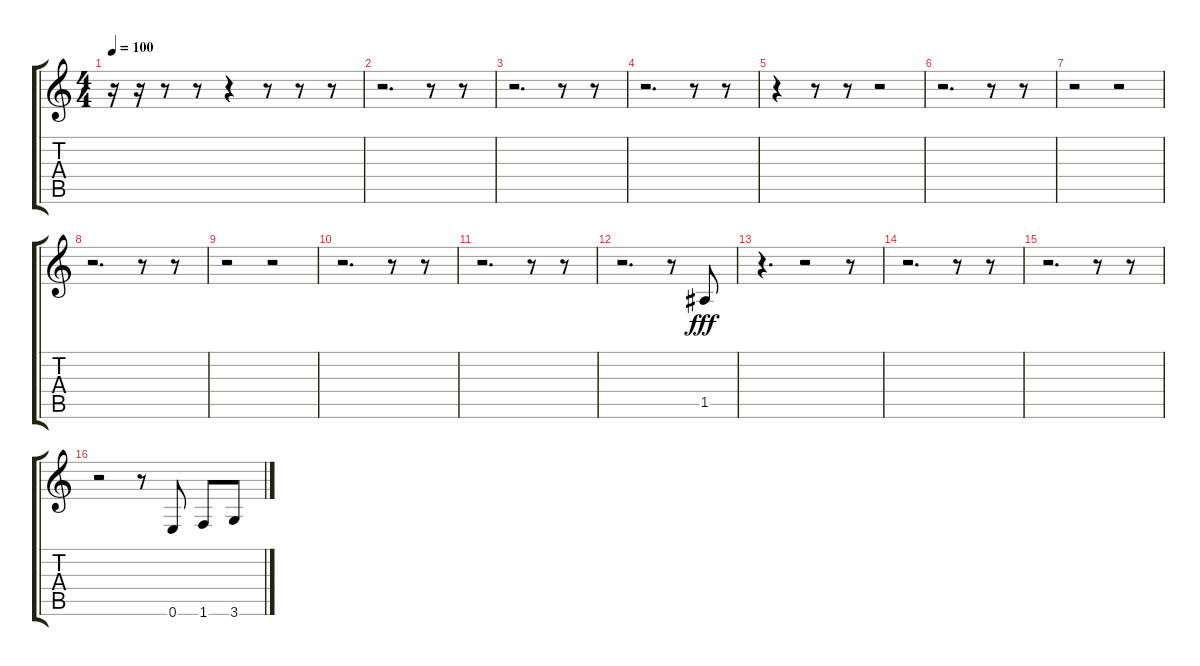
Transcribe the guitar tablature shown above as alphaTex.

\track "" {instrument electricbassfinger}
\staff {score tabs}
\tuning (E4 B3 G3 D3 A2 E2) {hide}
\ts (4 4)
\tempo 100
\clef g2
\ks c
r.16{dy f} r.16 r.8 r.8 r.4 r.8 r.8 r.8 |
r.2{d} r.8 r.8 |
r.2{d} r.8 r.8 |
r.2{d} r.8 r.8 |
r.4 r.8 r.8 r.2 |
r.2{d} r.8 r.8 |
r.2 r.2 |
r.2{d} r.8 r.8 |
r.2 r.2 |
r.2{d} r.8 r.8 |
r.2{d} r.8 r.8 |
r.2{d} r.8 1.5.8{dy fff} |
r.4{d} r.2 r.8 |
r.2{d} r.8 r.8 |
r.2{d} r.8 r.8 |
r.2 r.8 0.6.8 1.6.8 3.6.8
